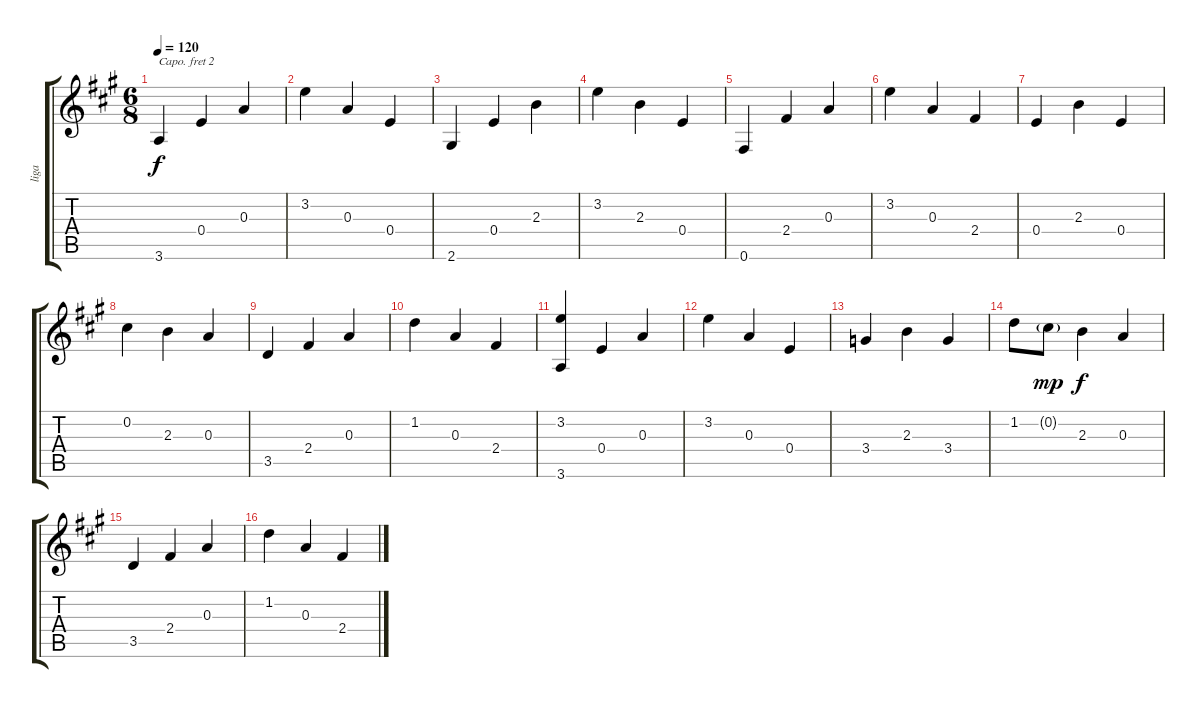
\track ("liga" "liga") {instrument acousticguitarsteel}
\staff {score tabs}
\capo 2
\tuning (E4 B3 G3 D3 A2 E2) {hide}
\ts (6 8)
\tempo 120
\clef g2
\ks a
3.6.4{dy f} 0.4.4 0.3.4 |
3.2.4 0.3.4 0.4.4 |
2.6.4 0.4.4 2.3.4 |
3.2.4 2.3.4 0.4.4 |
0.6.4 2.4.4 0.3.4 |
3.2.4 0.3.4 2.4.4 |
0.4.4 2.3.4 0.4.4 |
0.2.4 2.3.4 0.3.4 |
3.5.4 2.4.4 0.3.4 |
1.2.4 0.3.4 2.4.4 |
(3.2 3.6).4 0.4.4 0.3.4 |
3.2.4 0.3.4 0.4.4 |
3.4.4 2.3.4 3.4.4 |
1.2.8 0.2{g}.8{dy mp} 2.3.4{dy f} 0.3.4 |
3.5.4 2.4.4 0.3.4 |
1.2.4 0.3.4 2.4.4
